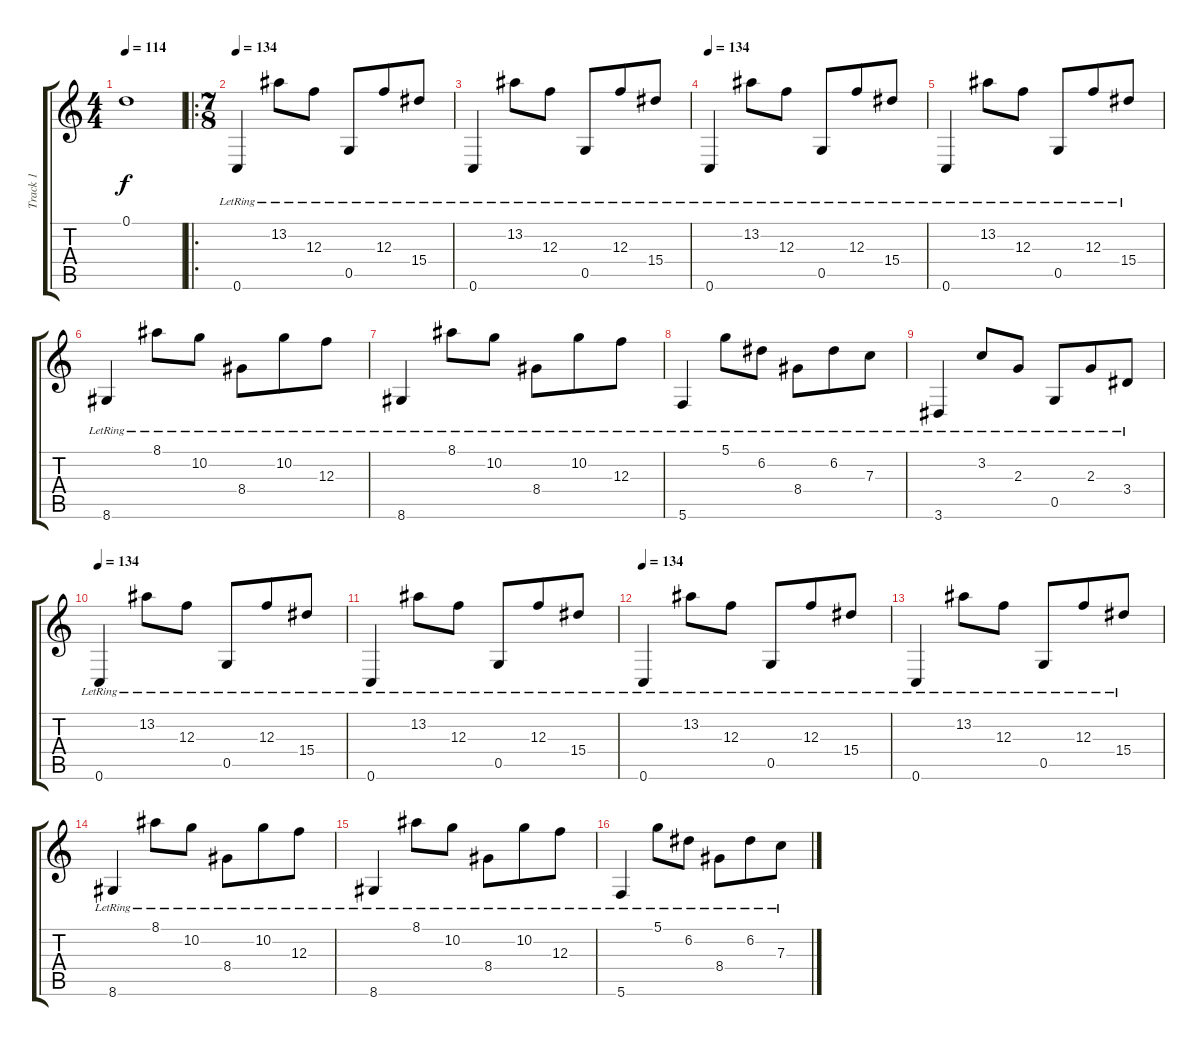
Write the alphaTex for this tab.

\track ("Track 1" "Track 1") {instrument electricguitarjazz}
\staff {score tabs}
\tuning (D4 A3 F3 C3 G2 C2) {hide}
\ts (4 4)
\tempo 114
\clef g2
\ks c
0.1{t}.1{dy f} |
\ro
\ts (7 8)
\tempo 134
0.6{lr}.4 13.2{lr}.8 12.3{lr}.8 0.5{lr}.8 12.3{lr}.8 15.4{lr}.8 |
0.6{lr}.4 13.2{lr}.8 12.3{lr}.8 0.5{lr}.8 12.3{lr}.8 15.4{lr}.8 |
\tempo 134
0.6{lr}.4 13.2{lr}.8 12.3{lr}.8 0.5{lr}.8 12.3{lr}.8 15.4{lr}.8 |
0.6{lr}.4 13.2{lr}.8 12.3{lr}.8 0.5{lr}.8 12.3{lr}.8 15.4{lr}.8 |
8.6{lr}.4 8.1{lr}.8 10.2{lr}.8 8.4{lr}.8 10.2{lr}.8 12.3{lr}.8 |
8.6{lr}.4 8.1{lr}.8 10.2{lr}.8 8.4{lr}.8 10.2{lr}.8 12.3{lr}.8 |
5.6{lr}.4 5.1{lr}.8 6.2{lr}.8 8.4{lr}.8 6.2{lr}.8 7.3{lr}.8 |
3.6{lr}.4 3.2{lr}.8 2.3{lr}.8 0.5{lr}.8 2.3{lr}.8 3.4{lr}.8 |
\tempo 134
0.6{lr}.4 13.2{lr}.8 12.3{lr}.8 0.5{lr}.8 12.3{lr}.8 15.4{lr}.8 |
0.6{lr}.4 13.2{lr}.8 12.3{lr}.8 0.5{lr}.8 12.3{lr}.8 15.4{lr}.8 |
\tempo 134
0.6{lr}.4 13.2{lr}.8 12.3{lr}.8 0.5{lr}.8 12.3{lr}.8 15.4{lr}.8 |
0.6{lr}.4 13.2{lr}.8 12.3{lr}.8 0.5{lr}.8 12.3{lr}.8 15.4{lr}.8 |
8.6{lr}.4 8.1{lr}.8 10.2{lr}.8 8.4{lr}.8 10.2{lr}.8 12.3{lr}.8 |
8.6{lr}.4 8.1{lr}.8 10.2{lr}.8 8.4{lr}.8 10.2{lr}.8 12.3{lr}.8 |
5.6{lr}.4 5.1{lr}.8 6.2{lr}.8 8.4{lr}.8 6.2{lr}.8 7.3{lr}.8
